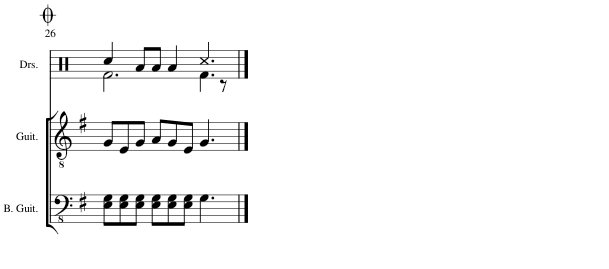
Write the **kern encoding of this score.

**kern	**kern	**kern
*part3	*part2	*part1
*staff3	*staff2	*staff1
*I"Bass Guitar	*I"Guitar	*I"Drumset
*I'B. Guit.	*I'Guit.	*I'Drs.
!!LO:PB:g=z
*clefFv4	*clefGv2	*clefX
*k[f#]	*k[f#]	*k[]
*M12/8	*M12/8	*M12/8
=26	=26	=26
*	*	*^
*	*	*	*^
8EE\ 8GG\L	8G/L	4Rcc/	2.ryy	2.Rf\
8EE\ 8GG\	8E/	.	.	.
8EE\ 8GG\J	8G/J	8Ra/L	.	.
8EE\ 8GG\L	8A/L	8Ra/J	.	.
8EE\ 8GG\	8G/	4Ra/	.	.
8EE\ 8GG\J	8E/J	.	.	.
4.GG\	4.G/	4.Rcc/	4.Rf\	4ryy
.	.	.	.	8r
*	*	*v	*v	*v
==	==	==
*-	*-	*-
